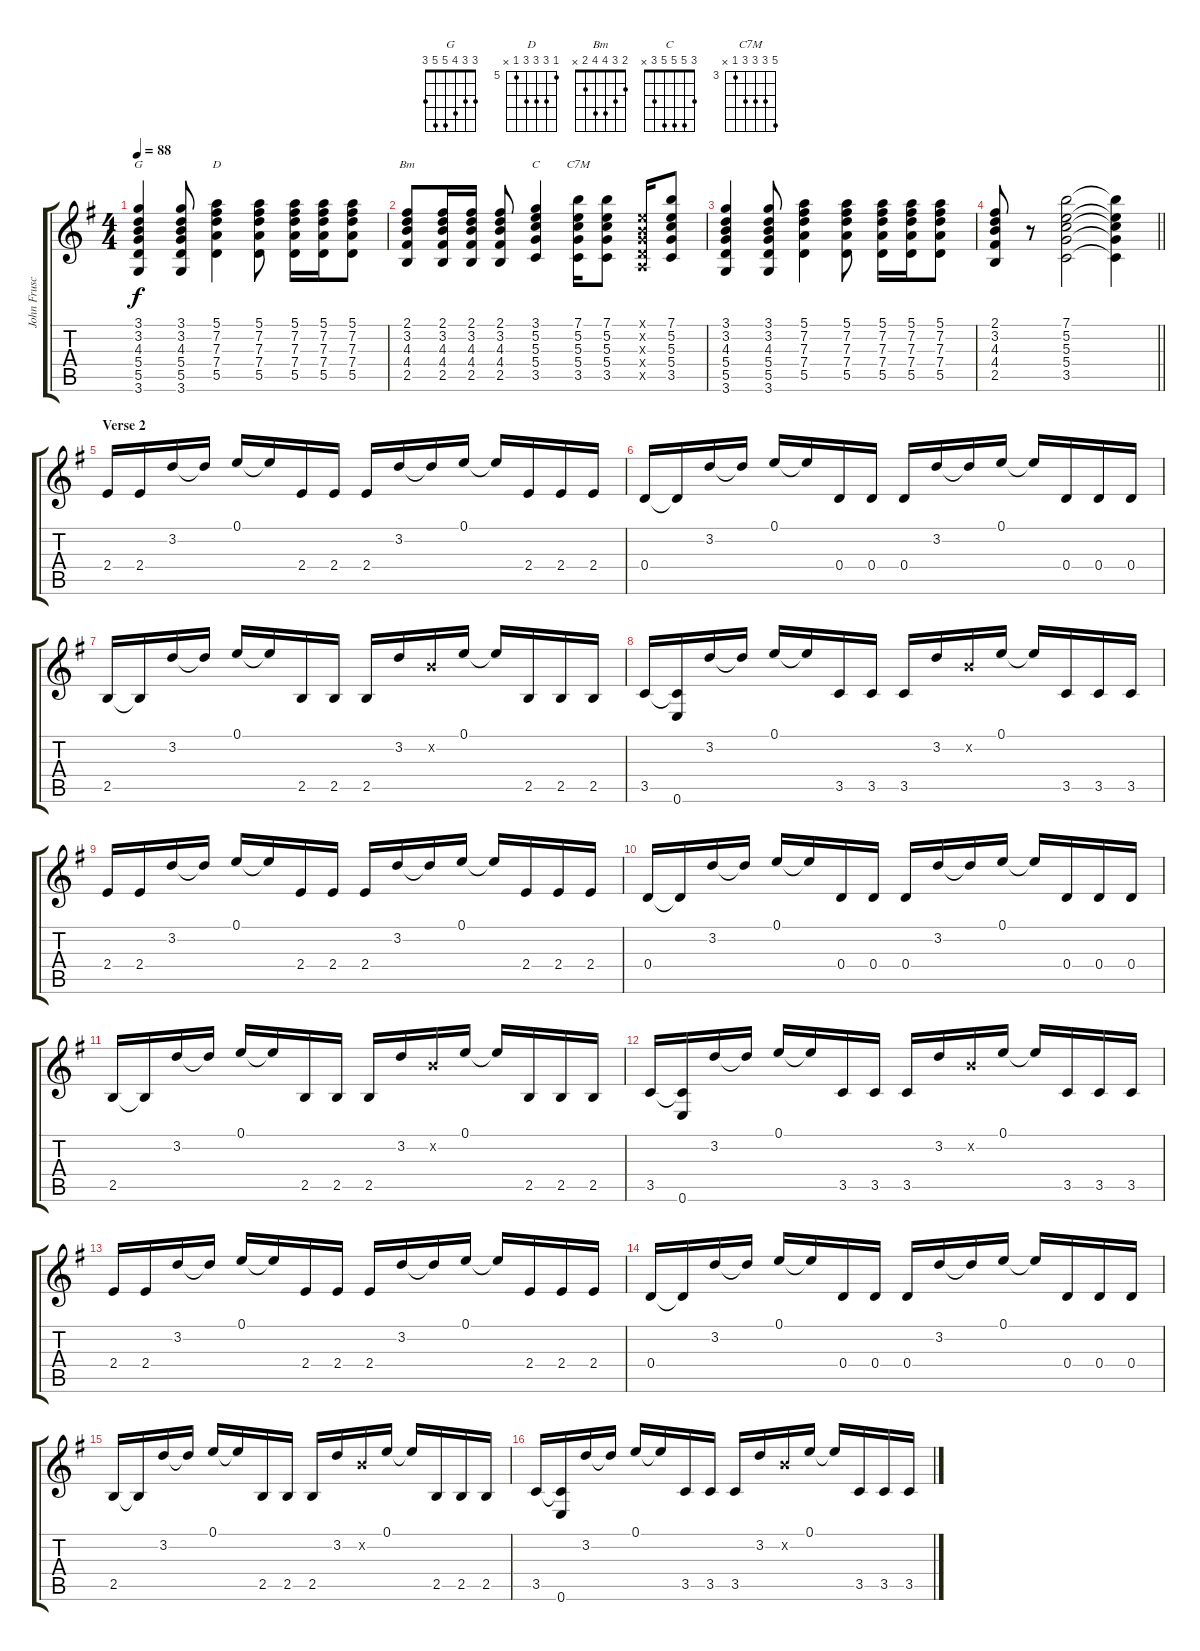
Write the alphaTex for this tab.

\track ("John Frusciante (Guitar)" "John Frusc") {instrument electricguitarclean}
\staff {score tabs}
\tuning (E4 B3 G3 D3 A2 E2) {hide}
\chord ("G" 3 3 4 5 5 3)
\chord ("D" 5 7 7 7 5 x) {firstfret 5}
\chord ("Bm" 2 3 4 4 2 x)
\chord ("C" 3 5 5 5 3 x)
\chord ("C7M" 7 5 5 5 3 x) {firstfret 3}
\ts (4 4)
\tempo 88
\clef g2
\ks g
(3.1 3.2 4.3 5.4 5.5 3.6).4{ch "G" dy f} (3.1 3.2 4.3 5.4 5.5 3.6).8 (5.1 7.2 7.3 7.4 5.5).4{ch "D"} (5.1 7.2 7.3 7.4 5.5).8 (5.1 7.2 7.3 7.4 5.5).16 (5.1 7.2 7.3 7.4 5.5).16 (5.1 7.2 7.3 7.4 5.5).8 |
(2.1 3.2 4.3 4.4 2.5).8{ch "Bm"} (2.1 3.2 4.3 4.4 2.5).16 (2.1 3.2 4.3 4.4 2.5).16 (2.1 3.2 4.3 4.4 2.5).8 (3.1 5.2 5.3 5.4 3.5).4{ch "C"} (7.1 5.2 5.3 5.4 3.5).16{ch "C7M"} (7.1 5.2 5.3 5.4 3.5).8 (0.1{x} 0.2{x} 0.3{x} 0.4{x} 0.5{x}).16 (7.1 5.2 5.3 5.4 3.5).8 |
(3.1 3.2 4.3 5.4 5.5 3.6).4 (3.1 3.2 4.3 5.4 5.5 3.6).8 (5.1 7.2 7.3 7.4 5.5).4 (5.1 7.2 7.3 7.4 5.5).8 (5.1 7.2 7.3 7.4 5.5).16 (5.1 7.2 7.3 7.4 5.5).16 (5.1 7.2 7.3 7.4 5.5).8 |
\barLineRight lightlight
(2.1 3.2 4.3 4.4 2.5).8 r.8 (7.1 5.2 5.3 5.4 3.5).2 (7.1{t} 5.2{t} 5.3{t} 5.4{t} 3.5{t}).4 |
\section ("" "Verse 2")
2.4.16 2.4.16 3.2.16 3.2{t}.16 0.1.16 0.1{t}.16 2.4.16 2.4.16 2.4.16 3.2.16 3.2{t}.16 0.1.16 0.1{t}.16 2.4.16 2.4.16 2.4.16 |
0.4.16 0.4{t}.16 3.2.16 3.2{t}.16 0.1.16 0.1{t}.16 0.4.16 0.4.16 0.4.16 3.2.16 3.2{t}.16 0.1.16 0.1{t}.16 0.4.16 0.4.16 0.4.16 |
2.5.16 2.5{t}.16 3.2.16 3.2{t}.16 0.1.16 0.1{t}.16 2.5.16 2.5.16 2.5.16 3.2.16 0.2{x}.16 0.1.16 0.1{t}.16 2.5.16 2.5.16 2.5.16 |
3.5.16 (3.5{t} 0.6).16 3.2.16 3.2{t}.16 0.1.16 0.1{t}.16 3.5.16 3.5.16 3.5.16 3.2.16 0.2{x}.16 0.1.16 0.1{t}.16 3.5.16 3.5.16 3.5.16 |
2.4.16 2.4.16 3.2.16 3.2{t}.16 0.1.16 0.1{t}.16 2.4.16 2.4.16 2.4.16 3.2.16 3.2{t}.16 0.1.16 0.1{t}.16 2.4.16 2.4.16 2.4.16 |
0.4.16 0.4{t}.16 3.2.16 3.2{t}.16 0.1.16 0.1{t}.16 0.4.16 0.4.16 0.4.16 3.2.16 3.2{t}.16 0.1.16 0.1{t}.16 0.4.16 0.4.16 0.4.16 |
2.5.16 2.5{t}.16 3.2.16 3.2{t}.16 0.1.16 0.1{t}.16 2.5.16 2.5.16 2.5.16 3.2.16 0.2{x}.16 0.1.16 0.1{t}.16 2.5.16 2.5.16 2.5.16 |
3.5.16 (3.5{t} 0.6).16 3.2.16 3.2{t}.16 0.1.16 0.1{t}.16 3.5.16 3.5.16 3.5.16 3.2.16 0.2{x}.16 0.1.16 0.1{t}.16 3.5.16 3.5.16 3.5.16 |
2.4.16 2.4.16 3.2.16 3.2{t}.16 0.1.16 0.1{t}.16 2.4.16 2.4.16 2.4.16 3.2.16 3.2{t}.16 0.1.16 0.1{t}.16 2.4.16 2.4.16 2.4.16 |
0.4.16 0.4{t}.16 3.2.16 3.2{t}.16 0.1.16 0.1{t}.16 0.4.16 0.4.16 0.4.16 3.2.16 3.2{t}.16 0.1.16 0.1{t}.16 0.4.16 0.4.16 0.4.16 |
2.5.16 2.5{t}.16 3.2.16 3.2{t}.16 0.1.16 0.1{t}.16 2.5.16 2.5.16 2.5.16 3.2.16 0.2{x}.16 0.1.16 0.1{t}.16 2.5.16 2.5.16 2.5.16 |
3.5.16 (3.5{t} 0.6).16 3.2.16 3.2{t}.16 0.1.16 0.1{t}.16 3.5.16 3.5.16 3.5.16 3.2.16 0.2{x}.16 0.1.16 0.1{t}.16 3.5.16 3.5.16 3.5.16
